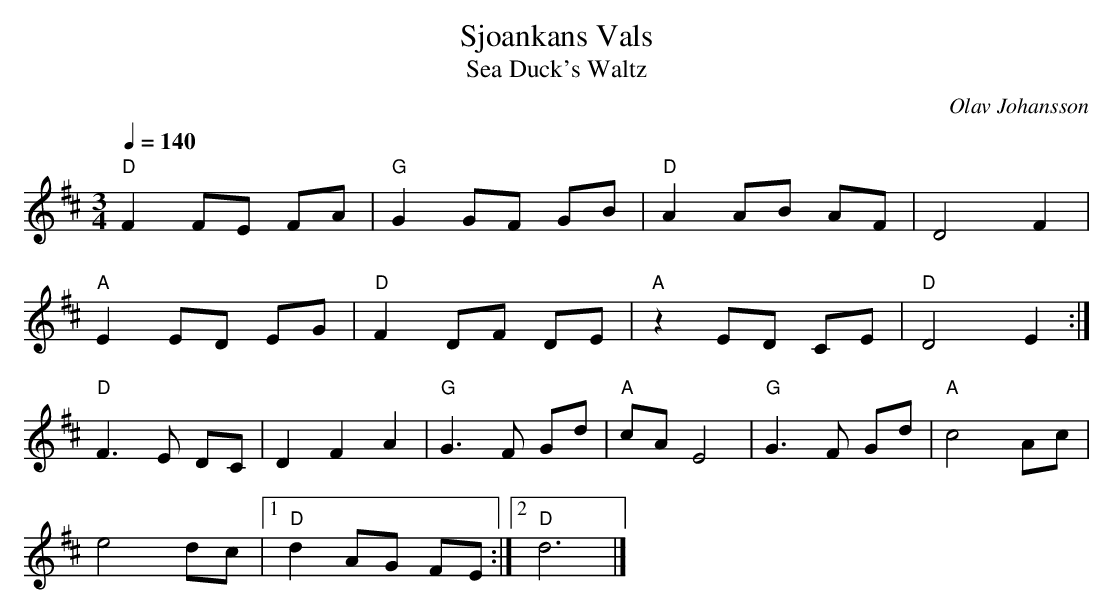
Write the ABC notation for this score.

X:1
T:Sjoankans Vals
T:Sea Duck's Waltz
C:Olav Johansson
M:3/4
L:1/8
Q:1/4=140
K:D
"D"F2 FE FA | "G"G2 GF GB | "D"A2 AB AF | D4 F2 |
"A"E2 ED EG | "D"F2 DF DE | "A"z2 ED CE | "D"D4 E2 :|
"D"F3 E DC |D2 F2 A2 | "G"G3 F Gd | "A"cA E4 | "G"G3 F Gd | "A"c4 Ac |
e4 dc |[1 "D"d2 AG FE :|[2 "D"d6|]
